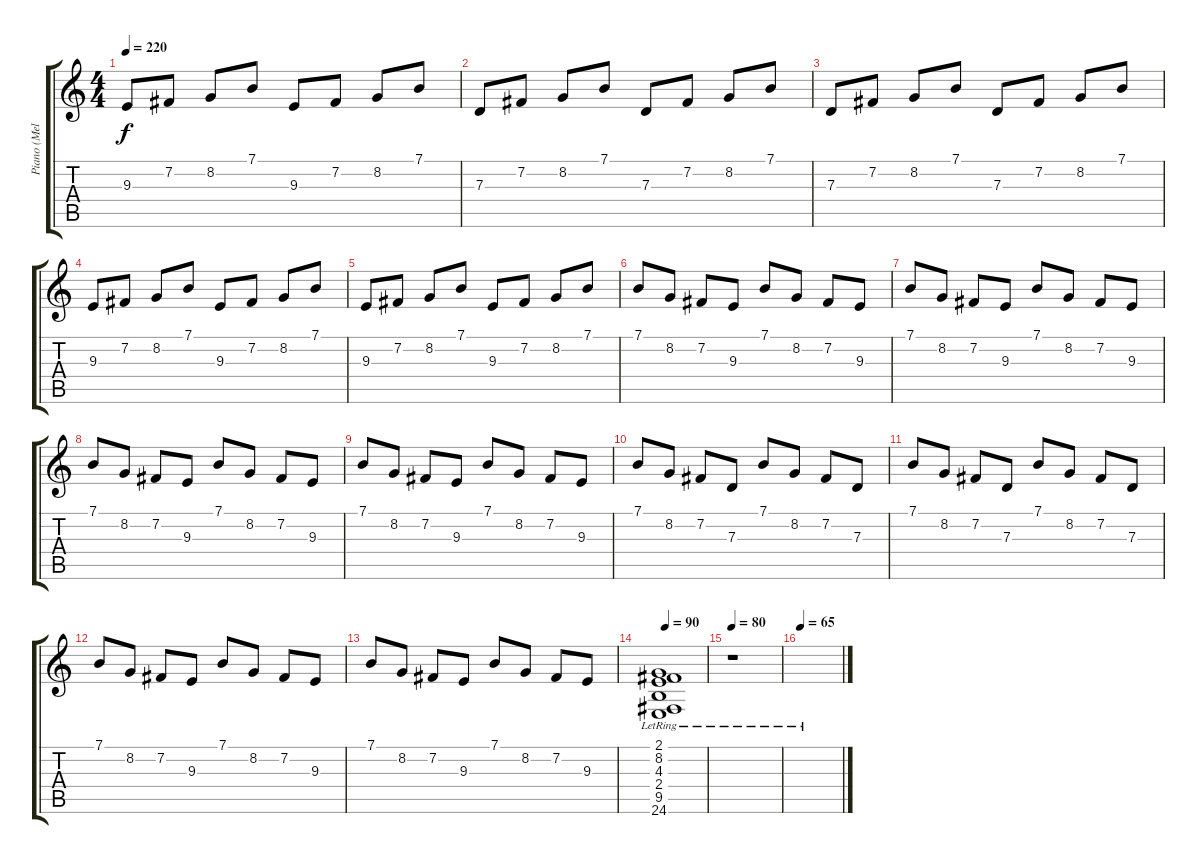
\track ("Piano (Melody)" "Piano (Mel") {instrument acousticgrandpiano}
\staff {score tabs}
\tuning (E4 B3 G3 D3 A2 E2) {hide}
\ts (4 4)
\tempo 220
\clef g2
\ks c
9.3.8{dy f} 7.2.8 8.2.8 7.1.8 9.3.8 7.2.8 8.2.8 7.1.8 |
7.3.8 7.2.8 8.2.8 7.1.8 7.3.8 7.2.8 8.2.8 7.1.8 |
7.3.8 7.2.8 8.2.8 7.1.8 7.3.8 7.2.8 8.2.8 7.1.8 |
9.3.8 7.2.8 8.2.8 7.1.8 9.3.8 7.2.8 8.2.8 7.1.8 |
9.3.8 7.2.8 8.2.8 7.1.8 9.3.8 7.2.8 8.2.8 7.1.8 |
7.1.8 8.2.8 7.2.8 9.3.8 7.1.8 8.2.8 7.2.8 9.3.8 |
7.1.8 8.2.8 7.2.8 9.3.8 7.1.8 8.2.8 7.2.8 9.3.8 |
7.1.8 8.2.8 7.2.8 9.3.8 7.1.8 8.2.8 7.2.8 9.3.8 |
7.1.8 8.2.8 7.2.8 9.3.8 7.1.8 8.2.8 7.2.8 9.3.8 |
7.1.8 8.2.8 7.2.8 7.3.8 7.1.8 8.2.8 7.2.8 7.3.8 |
7.1.8 8.2.8 7.2.8 7.3.8 7.1.8 8.2.8 7.2.8 7.3.8 |
7.1.8 8.2.8 7.2.8 9.3.8 7.1.8 8.2.8 7.2.8 9.3.8 |
7.1.8 8.2.8 7.2.8 9.3.8 7.1.8 8.2.8 7.2.8 9.3.8 |
\tempo 90
(2.1{lr} 8.2{lr} 4.3{lr} 2.4{lr} 9.5{lr} 24.6{lr}).1 |
\tempo 80
r.1 |
\tempo 65
